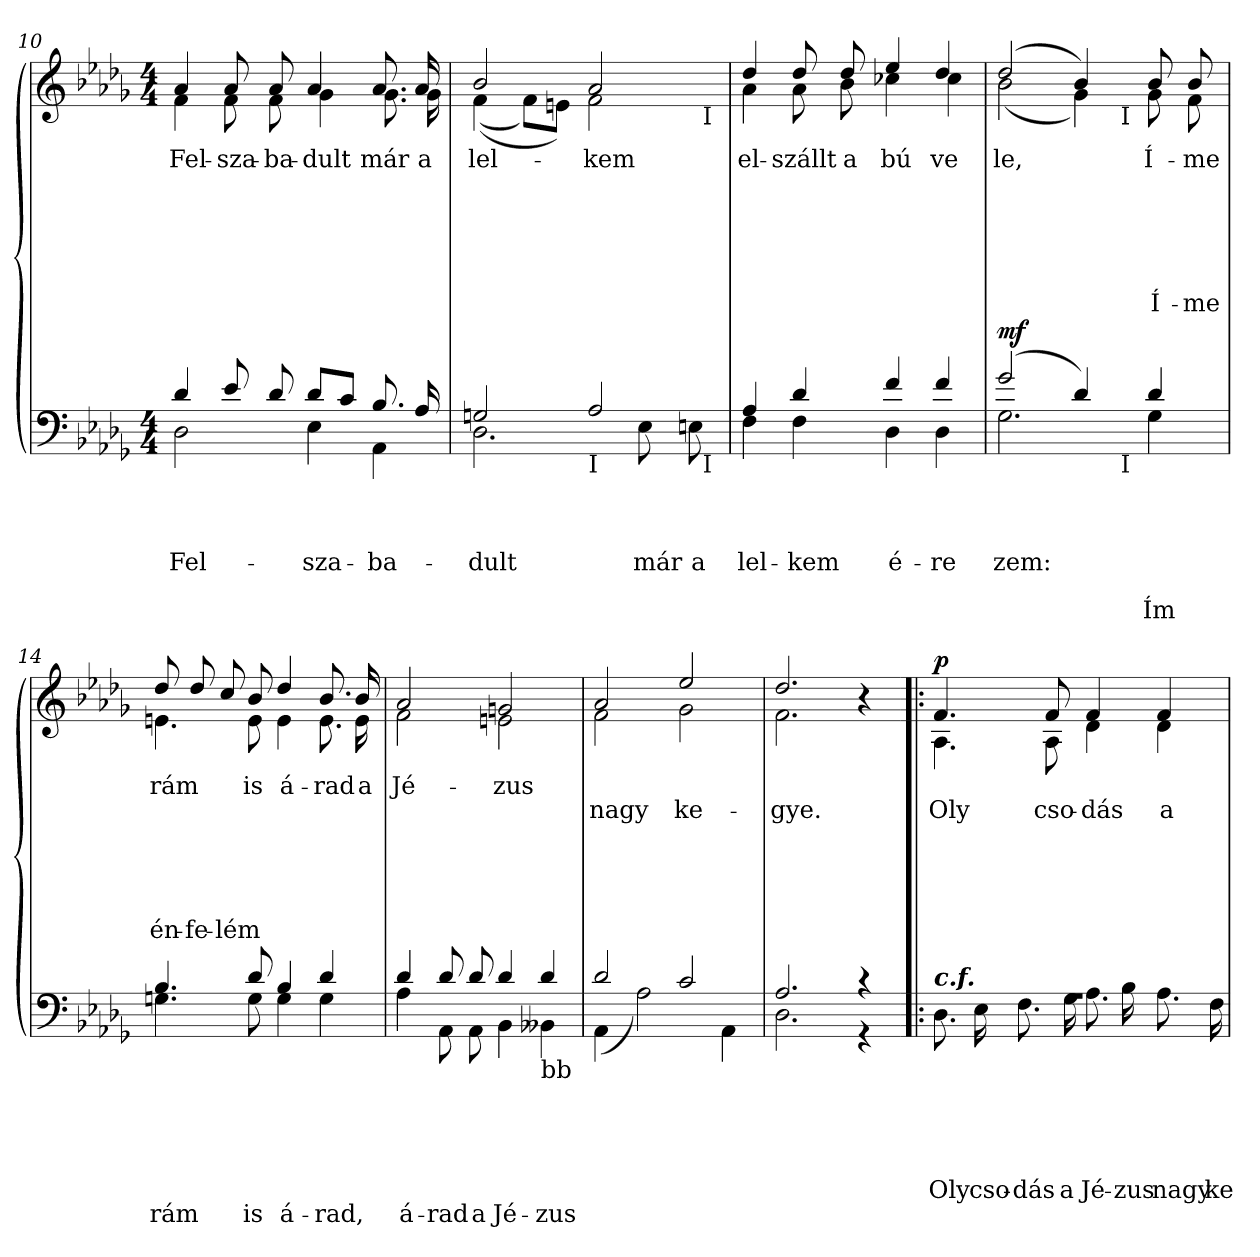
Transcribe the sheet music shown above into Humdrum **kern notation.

**kern	**text	**text	**text	**text	**text	**text	**dynam	**kern	**text	**text	**text	**text	**text	**text	**text	**dynam
*part2	*part2	*part2	*part2	*part2	*part2	*part2	*part2	*part1	*part1	*part1	*part1	*part1	*part1	*part1	*part1	*part1
*staff2	*staff2	*staff2	*staff2	*staff2	*staff2	*staff2	*staff2	*staff1	*staff1	*staff1	*staff1	*staff1	*staff1	*staff1	*staff1	*staff1
*clefF4	*	*	*	*	*	*	*	*clefG2	*	*	*	*	*	*	*	*
*k[b-e-a-d-g-]	*	*	*	*	*	*	*	*k[b-e-a-d-g-]	*	*	*	*	*	*	*	*
*D-:	*	*	*	*	*	*	*	*D-:	*	*	*	*	*	*	*	*
*M4/4	*	*	*	*	*	*	*	*M4/4	*	*	*	*	*	*	*	*
=10	=10	=10	=10	=10	=10	=10	=10	=10	=10	=10	=10	=10	=10	=10	=10	=10
*^	*	*	*	*	*	*	*	*	*	*	*	*	*	*	*	*
!	!	!	!	!	!LO:LY:b	!	!	!	!	!	!	!	!	!	!	!	!
*	*	*	*	*	*	*	*	*	*^	*	*	*	*	*	*	*	*
!	!	!	!	!	!	!	!	!	!	!	!LO:LY:b	!	!	!	!	!	!	!
4d-/	2D-\	.	.	.	Fel-	.	.	.	4a-/	4f\	Fel-	.	.	.	.	.	.	.
!	!	!	!	!	!	!	!	!	!	!	!LO:LY:b	!	!	!	!	!	!	!
8e-/	.	.	.	.	.	.	.	.	8a-/	8f\	-sza-	.	.	.	.	.	.	.
!	!	!	!	!	!	!	!	!	!	!	!LO:LY:b	!	!	!	!	!	!	!
8d-/	.	.	.	.	.	.	.	.	8a-/	8f\	-ba-	.	.	.	.	.	.	.
!	!	!	!	!	!LO:LY:b	!	!	!	!	!	!	!	!	!	!	!	!	!
!	!	!	!	!	!	!	!	!	!	!	!LO:LY:b	!	!	!	!	!	!	!
8d-/L	4E-\	.	.	.	-sza-	.	.	.	4a-/	4g-\	-dult	.	.	.	.	.	.	.
8c/J	.	.	.	.	.	.	.	.	.	.	.	.	.	.	.	.	.	.
!	!	!	!	!	!LO:LY:b	!	!	!	!	!	!	!	!	!	!	!	!	!
!	!	!	!	!	!	!	!	!	!	!	!LO:LY:b	!	!	!	!	!	!	!
8.B-/	4AA-\	.	.	.	-ba-	.	.	.	8.a-/	8.g-\	már	.	.	.	.	.	.	.
!	!	!	!	!	!	!	!	!	!	!	!LO:LY:b	!	!	!	!	!	!	!
16A-/	.	.	.	.	.	.	.	.	16a-/	16g-\	a	.	.	.	.	.	.	.
*	*	*	*	*	*	*	*	*	*v	*v	*	*	*	*	*	*	*	*
=11	=11	=11	=11	=11	=11	=11	=11	=11	=11	=11	=11	=11	=11	=11	=11	=11	=11
*	*	*	*	*	*	*	*	*	*^	*	*	*	*	*	*	*	*
!	!	!	!	!	!LO:LY:b	!	!	!	!	!	!	!	!	!	!	!	!	!
!	!	!	!	!	!	!	!	!	!	!	!LO:LY:b	!	!	!	!	!	!	!
*	*^	*	*	*	*	*	*	*	*	*^	*	*	*	*	*	*	*	*
2Gn/	2.D-\	2ryy	.	.	.	-dult	.	.	.	2b-/	(<(<4f\	2ryy	lel-	.	.	.	.	.	.	.
.	.	.	.	.	.	.	.	.	.	.	8f\L)	.	.	.	.	.	.	.	.	.
.	.	.	.	.	.	.	.	.	.	.	8en\J)	.	.	.	.	.	.	.	.	.
!LO:TX:b:t=I	!	!	!	!	!	!	!	!	!	!	!	!	!	!	!	!	!	!	!	!
!	!	!	!	!	!	!	!	!	!	!	!	!	!LO:LY:b	!	!	!	!	!	!	!
2A-/	.	4ryy	.	.	.	.	.	.	.	2a-/	2f\	4ryy	-kem	.	.	.	.	.	.	.
!	!	!	!	!	!	!LO:LY:b	!	!	!	!	!	!	!	!	!	!	!	!	!	!
.	8E-\	8ryy	.	.	.	már	.	.	.	.	.	8ryy	.	.	.	.	.	.	.	.
!	!	!	!	!	!	!LO:LY:b	!	!	!	!	!	!	!	!	!	!	!	!	!	!
.	8En\	32ryy	.	.	.	a	.	.	.	.	.	32ryy	.	.	.	.	.	.	.	.
!	!	!	!	!	!	!	!	!	!	!	!	!LO:TX:b:t=I	!	!	!	!	!	!	!	!
!	!	!LO:TX:b:t=I	!	!	!	!	!	!	!	!	!	!	!	!	!	!	!	!	!	!
.	.	16.ryy	.	.	.	.	.	.	.	.	.	16.ryy	.	.	.	.	.	.	.	.
*	*v	*v	*	*	*	*	*	*	*	*	*	*	*	*	*	*	*	*	*	*
*	*	*	*	*	*	*	*	*	*v	*v	*v	*	*	*	*	*	*	*	*
=12	=12	=12	=12	=12	=12	=12	=12	=12	=12	=12	=12	=12	=12	=12	=12	=12	=12
*	*^	*	*	*	*	*	*	*	*^	*	*	*	*	*	*	*	*
*	*	*	*	*	*	*	*	*	*	*	*^	*	*	*	*	*	*	*	*
!	!	!	!	!	!	!LO:LY:b	!	!	!	!	!	!	!	!	!	!	!	!	!	!
*	*v	*v	*	*	*	*	*	*	*	*	*	*	*	*	*	*	*	*	*	*
*	*	*	*	*	*	*	*	*	*	*v	*v	*	*	*	*	*	*	*	*
*	*^	*	*	*	*	*	*	*	*	*^	*	*	*	*	*	*	*	*
!	!	!	!	!	!	!	!	!	!	!	!	!	!LO:LY:b	!	!	!	!	!	!	!
*	*v	*v	*	*	*	*	*	*	*	*	*	*	*	*	*	*	*	*	*	*
*	*	*	*	*	*	*	*	*	*	*v	*v	*	*	*	*	*	*	*	*
4A-/	4F\	.	.	.	lel-	.	.	.	4dd-/	4a-\	el-	.	.	.	.	.	.	.
!	!	!	!	!	!LO:LY:b	!	!	!	!	!	!	!	!	!	!	!	!	!
!	!	!	!	!	!	!	!	!	!	!	!LO:LY:b	!	!	!	!	!	!	!
4d-/	4F\	.	.	.	-kem	.	.	.	8dd-/	8a-\	-szállt	.	.	.	.	.	.	.
!	!	!	!	!	!	!	!	!	!	!	!LO:LY:b	!	!	!	!	!	!	!
.	.	.	.	.	.	.	.	.	8dd-/	8b-\	a	.	.	.	.	.	.	.
!	!	!	!	!	!LO:LY:b	!	!	!	!	!	!	!	!	!	!	!	!	!
!	!	!	!	!	!	!	!	!	!	!	!LO:LY:b	!	!	!	!	!	!	!
4f/	4D-\	.	.	.	é-	.	.	.	4ee-/	4cc-X\	bú	.	.	.	.	.	.	.
!	!	!	!	!	!LO:LY:b	!	!	!	!	!	!	!	!	!	!	!	!	!
!	!	!	!	!	!	!	!	!	!	!	!LO:LY:b	!	!	!	!	!	!	!
4f/	4D-\	.	.	.	-re­	.	.	.	4dd-/	4cc-\	ve­	.	.	.	.	.	.	.
*	*	*	*	*	*	*	*	*	*v	*v	*	*	*	*	*	*	*	*
!!LO:LB:g=z
=13	=13	=13	=13	=13	=13	=13	=13	=13	=13	=13	=13	=13	=13	=13	=13	=13	=13
*	*	*	*	*	*	*	*	*	*^	*	*	*	*	*	*	*	*
!	!	!	!	!	!LO:LY:b	!	!	!	!	!	!	!	!	!	!	!	!	!
!	!	!	!	!	!	!	!	!LO:DY:b	!	!	!LO:LY:b	!	!	!	!	!	!	!
*	*^	*	*	*	*	*	*	*	*	*^	*	*	*	*	*	*	*	*
(>2g-/	2.G-\	2ryy	.	.	.	zem:	.	.	mf	(>2dd-/	(<2b-\	2ryy	le,	.	.	.	.	.	.	.
4d-/)	.	8ryy	.	.	.	.	.	.	.	4b-/)	4g-\)	8ryy	.	.	.	.	.	.	.	.
.	.	32ryy	.	.	.	.	.	.	.	.	.	32ryy	.	.	.	.	.	.	.	.
!	!	!	!	!	!	!	!	!	!	!	!	!LO:TX:b:t=I	!	!	!	!	!	!	!	!
!	!	!LO:TX:b:t=I	!	!	!	!	!	!	!	!	!	!	!	!	!	!	!	!	!	!
.	.	4ryy	.	.	.	.	.	.	.	.	.	4ryy	.	.	.	.	.	.	.	.
!	!	!	!	!	!	!	!	!LO:LY:a	!	!	!	!	!	!	!	!	!	!	!	!
!	!	!	!	!	!	!LO:LY:b	!	!	!	!	!	!	!	!	!	!	!	!	!	!
!	!	!	!	!	!	!	!	!	!	!	!	!	!	!	!	!	!	!	!LO:LY:a	!
!	!	!	!	!	!	!	!	!	!	!	!	!	!LO:LY:b	!	!	!	!	!	!	!
4d-/	4G-\	.	.	.	.	.	.	Ím	.	8b-/	8g-\	.	Í-	.	.	.	.	.	Í-	.
!	!	!	!	!	!	!	!	!	!	!	!	!	!	!	!	!	!	!	!LO:LY:a	!
!	!	!	!	!	!	!	!	!	!	!	!	!	!LO:LY:b	!	!	!	!	!	!	!
.	.	.	.	.	.	.	.	.	.	8b-/	8f\	.	-me	.	.	.	.	.	-me	.
.	.	16.ryy	.	.	.	.	.	.	.	.	.	16.ryy	.	.	.	.	.	.	.	.
*v	*v	*v	*	*	*	*	*	*	*	*	*	*	*	*	*	*	*	*	*	*
*	*	*	*	*	*	*	*	*v	*v	*v	*	*	*	*	*	*	*	*
=14	=14	=14	=14	=14	=14	=14	=14	=14	=14	=14	=14	=14	=14	=14	=14	=14
*^	*	*	*	*	*	*	*	*^	*	*	*	*	*	*	*	*
*	*^	*	*	*	*	*	*	*	*	*^	*	*	*	*	*	*	*	*
!	!	!	!	!	!	!	!	!LO:LY:a	!	!	!	!	!	!	!	!	!	!	!	!
*	*v	*v	*	*	*	*	*	*	*	*	*	*	*	*	*	*	*	*	*	*
*	*	*	*	*	*	*	*	*	*v	*v	*v	*	*	*	*	*	*	*	*
*	*^	*	*	*	*	*	*	*	*^	*	*	*	*	*	*	*	*
*	*	*	*	*	*	*	*	*	*	*	*^	*	*	*	*	*	*	*	*
!	!	!	!	!	!	!	!	!	!	!	!	!	!	!	!	!	!	!	!LO:LY:a	!
*	*v	*v	*	*	*	*	*	*	*	*	*	*	*	*	*	*	*	*	*	*
*	*	*	*	*	*	*	*	*	*	*v	*v	*	*	*	*	*	*	*	*
*	*^	*	*	*	*	*	*	*	*	*^	*	*	*	*	*	*	*	*
!	!	!	!	!	!	!	!	!	!	!	!	!	!LO:LY:b	!	!	!	!	!	!	!
*	*v	*v	*	*	*	*	*	*	*	*	*	*	*	*	*	*	*	*	*	*
*	*	*	*	*	*	*	*	*	*	*v	*v	*	*	*	*	*	*	*	*
4.B-/	4.Gn\	.	.	.	.	.	rám	.	8dd-/	4.en\	rám	.	.	.	.	.	én-	.
!	!	!	!	!	!	!	!	!	!	!	!	!	!	!	!	!	!LO:LY:a	!
.	.	.	.	.	.	.	.	.	8dd-/	.	.	.	.	.	.	.	-fe-	.
!	!	!	!	!	!	!	!	!	!	!	!	!	!	!	!	!	!LO:LY:a	!
.	.	.	.	.	.	.	.	.	8cc/	.	.	.	.	.	.	.	-lém	.
!	!	!	!	!	!	!	!LO:LY:a	!	!	!	!	!	!	!	!	!	!	!
!	!	!	!	!	!	!	!	!	!	!	!LO:LY:b	!	!	!	!	!	!	!
8d-/	8G\	.	.	.	.	.	is	.	8b-/	8e\	is	.	.	.	.	.	.	.
!	!	!	!	!	!	!	!LO:LY:a	!	!	!	!	!	!	!	!	!	!	!
!	!	!	!	!	!	!	!	!	!	!	!LO:LY:b	!	!	!	!	!	!	!
4B-/	4G\	.	.	.	.	.	á-	.	4dd-/	4e\	á-	.	.	.	.	.	.	.
!	!	!	!	!	!	!	!LO:LY:a	!	!	!	!	!	!	!	!	!	!	!
!	!	!	!	!	!	!	!	!	!	!	!LO:LY:b	!	!	!	!	!	!	!
4d-/	4G\	.	.	.	.	.	-rad,	.	8.b-/	8.e\	-rad	.	.	.	.	.	.	.
!	!	!	!	!	!	!	!	!	!	!	!LO:LY:b	!	!	!	!	!	!	!
.	.	.	.	.	.	.	.	.	16b-/	16e\	a	.	.	.	.	.	.	.
=15	=15	=15	=15	=15	=15	=15	=15	=15	=15	=15	=15	=15	=15	=15	=15	=15	=15	=15
!	!	!	!	!	!	!	!LO:LY:a	!	!	!	!	!	!	!	!	!	!	!
!	!	!	!	!	!	!	!	!	!	!	!LO:LY:b	!	!	!	!	!	!	!
4d-/	4A-\	.	.	.	.	.	á-	.	2a-/	2f\	Jé-	.	.	.	.	.	.	.
!	!	!	!	!	!	!	!LO:LY:a	!	!	!	!	!	!	!	!	!	!	!
8d-/	8AA-\	.	.	.	.	.	-rad	.	.	.	.	.	.	.	.	.	.	.
!	!	!	!	!	!	!	!LO:LY:a	!	!	!	!	!	!	!	!	!	!	!
8d-/	8AA-\	.	.	.	.	.	a	.	.	.	.	.	.	.	.	.	.	.
!	!	!	!	!	!	!	!LO:LY:a	!	!	!	!	!	!	!	!	!	!	!
!	!	!	!	!	!	!	!	!	!	!	!LO:LY:b	!	!	!	!	!	!	!
4d-/	4BB-\	.	.	.	.	.	Jé-	.	2gn/	2en\	-zus	.	.	.	.	.	.	.
!LO:TX:b:t=bb	!	!	!	!	!	!	!	!	!	!	!	!	!	!	!	!	!	!
!	!	!	!	!	!	!	!LO:LY:a	!	!	!	!	!	!	!	!	!	!	!
4d-/	4BB--\	.	.	.	.	.	-zus	.	.	.	.	.	.	.	.	.	.	.
=16	=16	=16	=16	=16	=16	=16	=16	=16	=16	=16	=16	=16	=16	=16	=16	=16	=16	=16
!	!	!	!	!	!	!	!	!	!	!	!	!LO:LY:b	!	!	!	!	!	!
!	!	!	!	!	!	!	!	!	!	!	!LO:LY:b	!	!	!	!	!	!	!
2d-/	(<4AA-\	.	.	.	.	.	.	.	2a-/	2f\	.	nagy	.	.	.	.	.	.
.	2A-\)	.	.	.	.	.	.	.	.	.	.	.	.	.	.	.	.	.
!	!	!	!	!	!	!	!	!	!	!	!	!LO:LY:b	!	!	!	!	!	!
2c/	.	.	.	.	.	.	.	.	2ee-/	2g-\	.	ke-	.	.	.	.	.	.
.	4AA-\	.	.	.	.	.	.	.	.	.	.	.	.	.	.	.	.	.
=17	=17	=17	=17	=17	=17	=17	=17	=17	=17	=17	=17	=17	=17	=17	=17	=17	=17	=17
!	!	!	!	!	!	!	!	!	!	!	!	!LO:LY:b	!	!	!	!	!	!
2.A-/	2.D-\	.	.	.	.	.	.	.	2.dd-/	2.f\	.	-gye.	.	.	.	.	.	.
4r	4r	.	.	.	.	.	.	.	4r	4ryy	.	.	.	.	.	.	.	.
!!LO:LB:g=z	!!
=18!|:	=18!|:	=18!|:	=18!|:	=18!|:	=18!|:	=18!|:	=18!|:	=18!|:	=18!|:	=18!|:	=18!|:	=18!|:	=18!|:	=18!|:	=18!|:	=18!|:	=18!|:	=18!|:
!	!	!	!	!	!	!LO:LY:b	!	!	!	!	!	!	!	!	!	!	!	!
!LO:TX:a:Bi:t=c.f.	!	!	!	!	!	!	!	!	!	!	!	!	!	!	!	!	!	!
!	!	!	!	!	!	!	!	!	!	!	!	!LO:LY:b	!	!	!	!	!	!LO:DY:a
1rB	8.D-\	.	.	.	.	Oly	.	.	4.f/	4.A-\	.	Oly	.	.	.	.	.	p
!	!	!	!	!	!	!LO:LY:b	!	!	!	!	!	!	!	!	!	!	!	!
.	16E-\	.	.	.	.	cso-	.	.	.	.	.	.	.	.	.	.	.	.
!	!	!	!	!	!	!LO:LY:b	!	!	!	!	!	!	!	!	!	!	!	!
.	8.F\	.	.	.	.	-dás	.	.	.	.	.	.	.	.	.	.	.	.
!	!	!	!	!	!	!	!	!	!	!	!	!LO:LY:b	!	!	!	!	!	!
.	.	.	.	.	.	.	.	.	8f/	8A-\	.	cso-	.	.	.	.	.	.
!	!	!	!	!	!	!LO:LY:b	!	!	!	!	!	!	!	!	!	!	!	!
.	16G-\	.	.	.	.	a	.	.	.	.	.	.	.	.	.	.	.	.
!	!	!	!	!	!	!LO:LY:b	!	!	!	!	!	!	!	!	!	!	!	!
!	!	!	!	!	!	!	!	!	!	!	!	!LO:LY:b	!	!	!	!	!	!
.	8.A-\	.	.	.	.	Jé-	.	.	4f/	4d-\	.	-dás	.	.	.	.	.	.
!	!	!	!	!	!	!LO:LY:b	!	!	!	!	!	!	!	!	!	!	!	!
.	16B-\	.	.	.	.	-zus	.	.	.	.	.	.	.	.	.	.	.	.
!	!	!	!	!	!	!LO:LY:b	!	!	!	!	!	!	!	!	!	!	!	!
!	!	!	!	!	!	!	!	!	!	!	!	!LO:LY:b	!	!	!	!	!	!
.	8.A-\	.	.	.	.	nagy	.	.	4f/	4d-\	.	a	.	.	.	.	.	.
!	!	!	!	!	!	!LO:LY:b	!	!	!	!	!	!	!	!	!	!	!	!
.	16F\	.	.	.	.	ke-	.	.	.	.	.	.	.	.	.	.	.	.
*v	*v	*	*	*	*	*	*	*	*	*	*	*	*	*	*	*	*	*
*	*	*	*	*	*	*	*	*v	*v	*	*	*	*	*	*	*	*
=	=	=	=	=	=	=	=	=	=	=	=	=	=	=	=	=
*-	*-	*-	*-	*-	*-	*-	*-	*-	*-	*-	*-	*-	*-	*-	*-	*-
